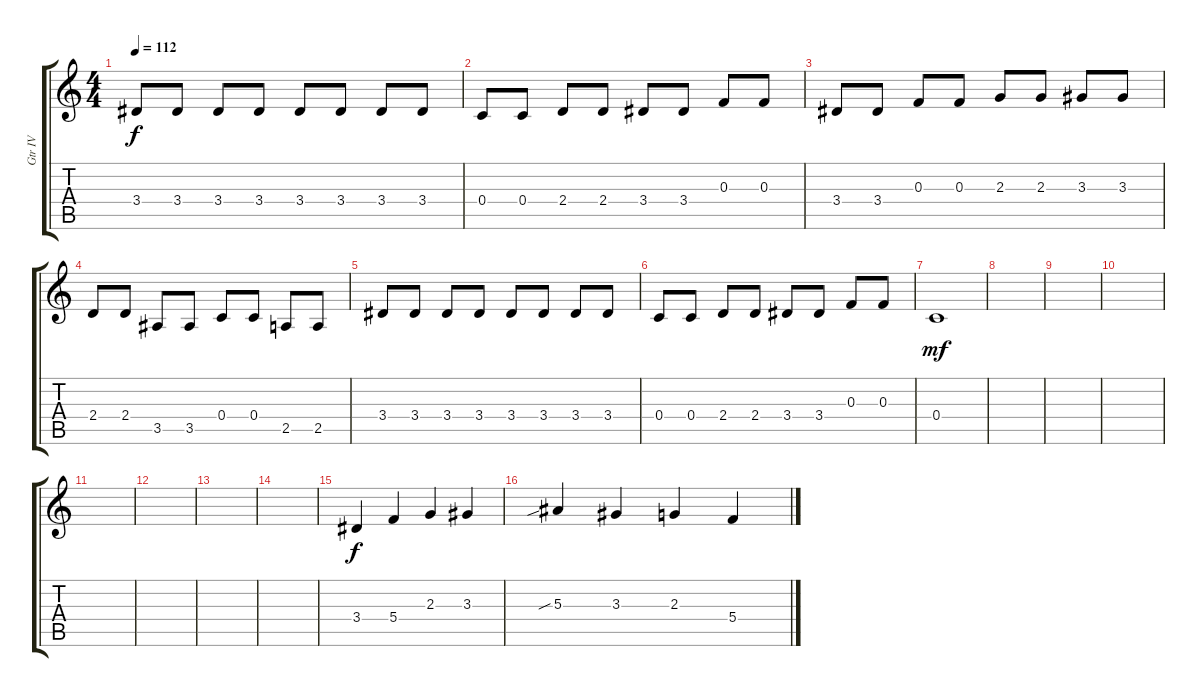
\track ("Gtr IV" "Gtr IV") {instrument overdrivenguitar}
\staff {score tabs}
\tuning (D4 A3 F3 C3 G2 C2) {hide}
\ts (4 4)
\tempo 112
\clef g2
\ks c
3.4.8{dy f} 3.4.8 3.4.8 3.4.8 3.4.8 3.4.8 3.4.8 3.4.8 |
0.4.8 0.4.8 2.4.8 2.4.8 3.4.8 3.4.8 0.3.8 0.3.8 |
3.4.8 3.4.8 0.3.8 0.3.8 2.3.8 2.3.8 3.3.8 3.3.8 |
2.4.8 2.4.8 3.5.8 3.5.8 0.4.8 0.4.8 2.5.8 2.5.8 |
3.4.8 3.4.8 3.4.8 3.4.8 3.4.8 3.4.8 3.4.8 3.4.8 |
0.4.8 0.4.8 2.4.8 2.4.8 3.4.8 3.4.8 0.3.8 0.3.8 |
0.4.1{dy mf} |
|
|
|
|
|
|
|
3.4.4{dy f} 5.4.4 2.3.4 3.3.4 |
5.3{sib}.4 3.3.4 2.3.4 5.4.4
